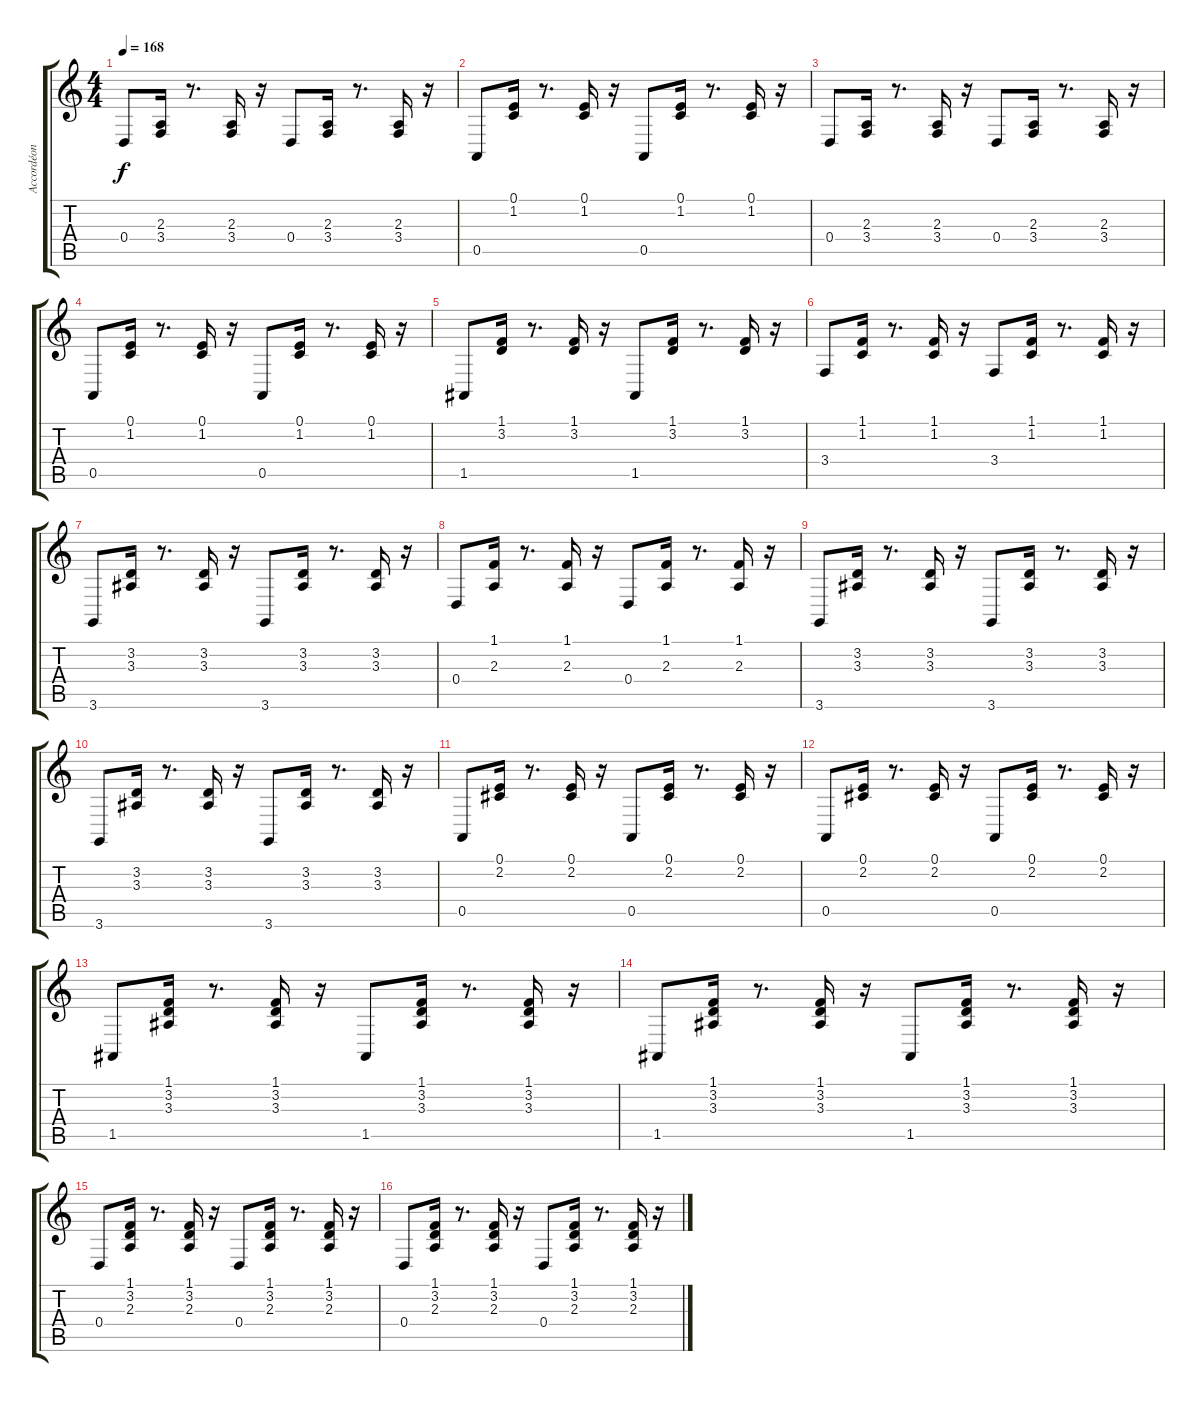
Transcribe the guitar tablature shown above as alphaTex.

\track ("Accordéon Basse" "Accordéon ") {instrument accordion}
\staff {score tabs}
\tuning (E4 B3 G3 D3 A2 E2) {hide}
\ts (4 4)
\tempo 168
\clef g2
\ks c
0.4.8{dy f} (2.3 3.4).16 r.8{d} (2.3 3.4).16 r.16 0.4.8 (2.3 3.4).16 r.8{d} (2.3 3.4).16 r.16 |
0.5.8 (0.1 1.2).16 r.8{d} (0.1 1.2).16 r.16 0.5.8 (0.1 1.2).16 r.8{d} (0.1 1.2).16 r.16 |
0.4.8 (2.3 3.4).16 r.8{d} (2.3 3.4).16 r.16 0.4.8 (2.3 3.4).16 r.8{d} (2.3 3.4).16 r.16 |
0.5.8 (0.1 1.2).16 r.8{d} (0.1 1.2).16 r.16 0.5.8 (0.1 1.2).16 r.8{d} (0.1 1.2).16 r.16 |
1.5.8 (1.1 3.2).16 r.8{d} (1.1 3.2).16 r.16 1.5.8 (1.1 3.2).16 r.8{d} (1.1 3.2).16 r.16 |
3.4.8 (1.1 1.2).16 r.8{d} (1.1 1.2).16 r.16 3.4.8 (1.1 1.2).16 r.8{d} (1.1 1.2).16 r.16 |
3.6.8 (3.2 3.3).16 r.8{d} (3.2 3.3).16 r.16 3.6.8 (3.2 3.3).16 r.8{d} (3.2 3.3).16 r.16 |
0.4.8 (1.1 2.3).16 r.8{d} (1.1 2.3).16 r.16 0.4.8 (1.1 2.3).16 r.8{d} (1.1 2.3).16 r.16 |
3.6.8 (3.2 3.3).16 r.8{d} (3.2 3.3).16 r.16 3.6.8 (3.2 3.3).16 r.8{d} (3.2 3.3).16 r.16 |
3.6.8 (3.2 3.3).16 r.8{d} (3.2 3.3).16 r.16 3.6.8 (3.2 3.3).16 r.8{d} (3.2 3.3).16 r.16 |
0.5.8 (0.1 2.2).16 r.8{d} (0.1 2.2).16 r.16 0.5.8 (0.1 2.2).16 r.8{d} (0.1 2.2).16 r.16 |
0.5.8 (0.1 2.2).16 r.8{d} (0.1 2.2).16 r.16 0.5.8 (0.1 2.2).16 r.8{d} (0.1 2.2).16 r.16 |
1.5.8 (1.1 3.2 3.3).16 r.8{d} (1.1 3.2 3.3).16 r.16 1.5.8 (1.1 3.2 3.3).16 r.8{d} (1.1 3.2 3.3).16 r.16 |
1.5.8 (1.1 3.2 3.3).16 r.8{d} (1.1 3.2 3.3).16 r.16 1.5.8 (1.1 3.2 3.3).16 r.8{d} (1.1 3.2 3.3).16 r.16 |
0.4.8 (1.1 3.2 2.3).16 r.8{d} (1.1 3.2 2.3).16 r.16 0.4.8 (1.1 3.2 2.3).16 r.8{d} (1.1 3.2 2.3).16 r.16 |
0.4.8 (1.1 3.2 2.3).16 r.8{d} (1.1 3.2 2.3).16 r.16 0.4.8 (1.1 3.2 2.3).16 r.8{d} (1.1 3.2 2.3).16 r.16
